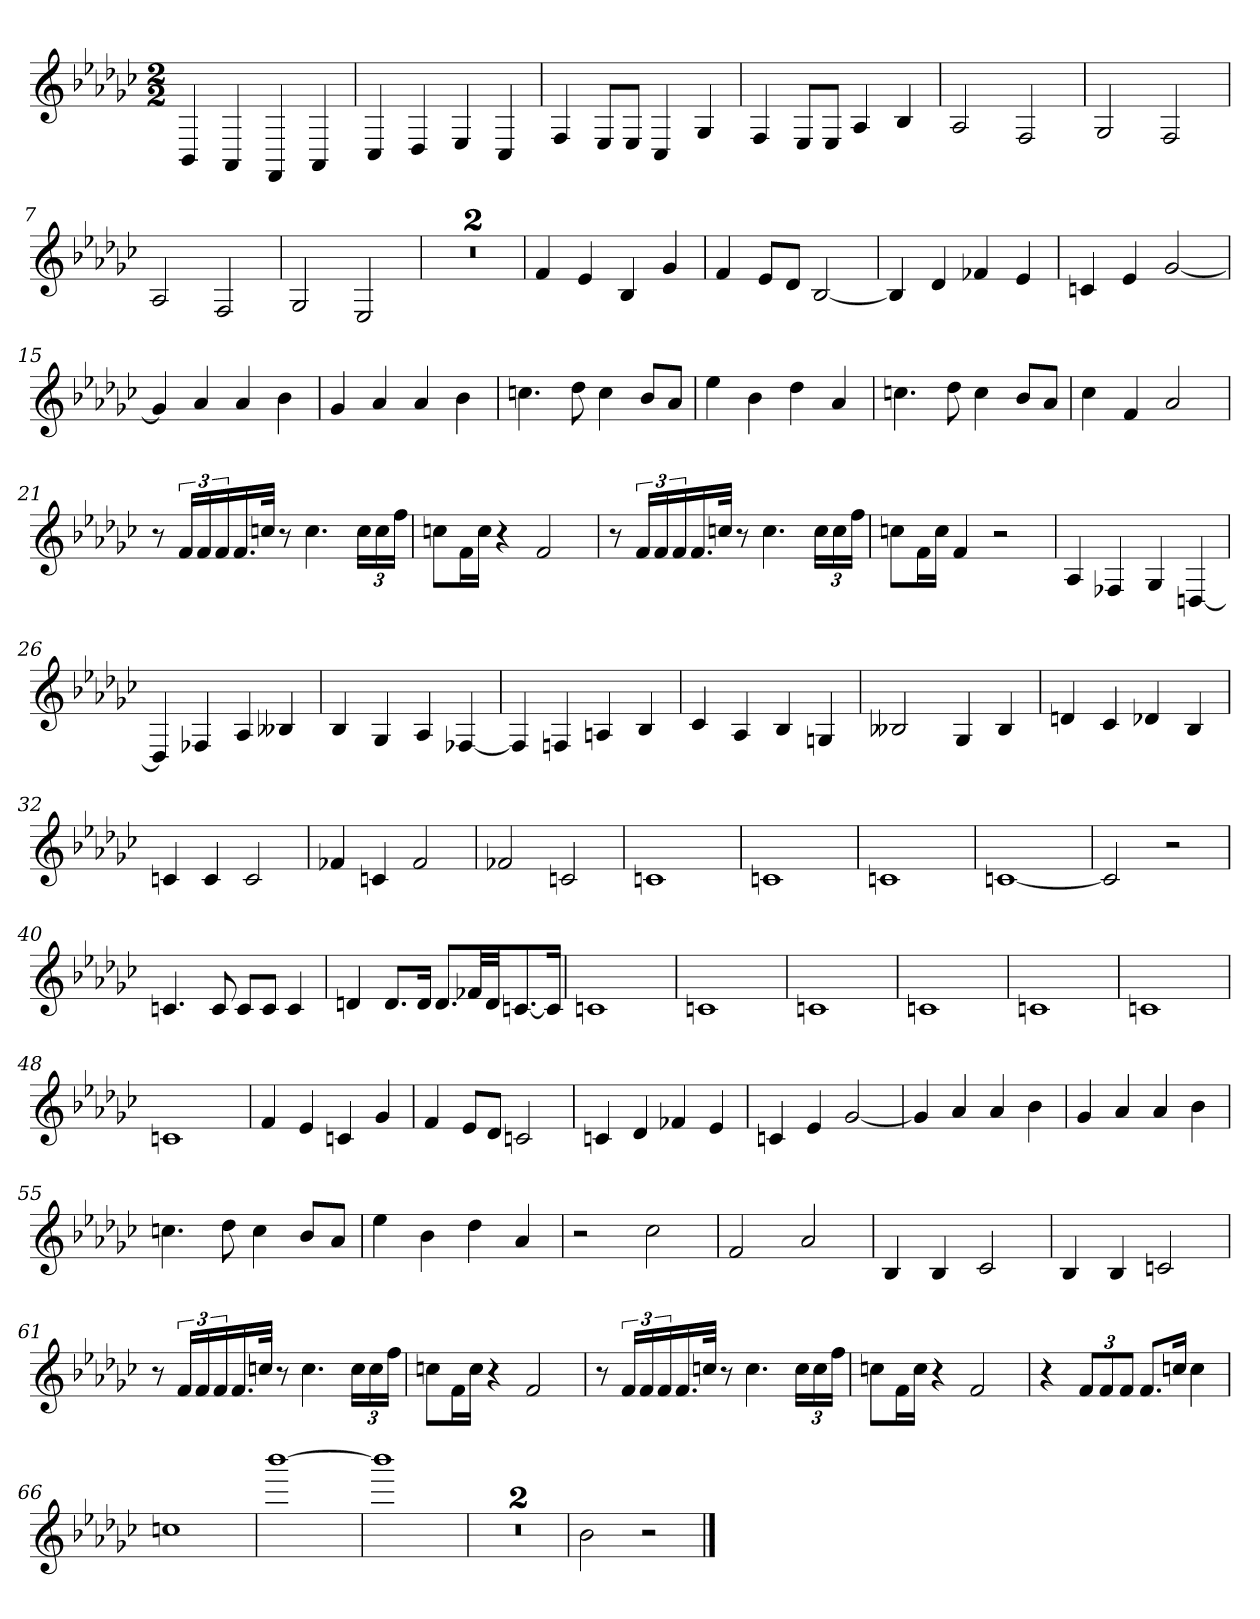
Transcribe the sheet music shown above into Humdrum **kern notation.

**kern
*part1
*staff1
*clefG2
*k[b-e-a-d-g-c-]
*G-:
*M2/2
=1
4BB-
4AA-
4FF
4AA-
=2
4C-
4D-
4E-
4C-
=3
4F
8E-/L
8E-/J
4C-
4G-
=4
4F
8E-/L
8E-/J
4A-
4B-
=5
2A-
2F
=6
2G-
2F
=7
2A-
2F
=8
2G-
2E-
=9
1r
=10
1r
=11
4f
4e-
4B-
4g-
=12
4f
8e-/L
8d-/J
[2B-
=13
4B-]
4d-
4f-X
4e-
=14
4cn
4e-
[2g-
=15
4g-]
4a-
4a-
4b-
=16
4g-
4a-
4a-
4b-
=17
4.ccn
8dd-
4cc
8b-/L
8a-/J
=18
4ee-
4b-
4dd-
4a-
=19
4.ccn
8dd-
4cc
8b-/L
8a-/J
=20
4cc-
4f
2a-
=21
8r
24f/LL
24f/
24f/
16.f/
32ccn/JJk
8r
4.cc
24cc\LL
24cc\
24ff\JJ
=22
8ccn\L
16f\L
16cc\JJ
4r
2f
=23
8r
24f/LL
24f/
24f/
16.f/
32ccn/JJk
8r
4.cc
24cc\LL
24cc\
24ff\JJ
=24
8ccn\L
16f\L
16cc\JJ
4f
2r
=25
4A-
4F-X
4G-
[4Dn
=26
4D]
4F-X
4A-
4B--X
=27
4B-
4G-
4A-
[4F-X
=28
4F-]
4Fn
4An
4B-
=29
4c-
4A-
4B-
4Gn
=30
2B--X
4G-
4B--
=31
4dn
4c-
4d-X
4B-
=32
4cn
4c
2c
=33
4f-X
4cn
2f-
=34
2f-X
2cn
=35
1cn
=36
1cn
=37
1cn
=38
[1cn
=39
2c]
2r
=40
4.cn
8c
8c/L
8c/J
4c
=41
4dn
8.d/L
16d/Jk
8.d/L
32f-X/LL
32d/JJ
[8.cn/
16c/Jk]
=42
1cn
=43
1cn
=44
1cn
=45
1cn
=46
1cn
=47
1cn
=48
1cn
=49
4f
4e-
4cn
4g-
=50
4f
8e-/L
8d-/J
2cn
=51
4cn
4d-
4f-X
4e-
=52
4cn
4e-
[2g-
=53
4g-]
4a-
4a-
4b-
=54
4g-
4a-
4a-
4b-
=55
4.ccn
8dd-
4cc
8b-/L
8a-/J
=56
4ee-
4b-
4dd-
4a-
=57
2r
2cc-
=58
2f
2a-
=59
4B-
4B-
2c-
=60
4B-
4B-
2cn
=61
8r
24f/LL
24f/
24f/
16.f/
32ccn/JJk
8r
4.cc
24cc\LL
24cc\
24ff\JJ
=62
8ccn\L
16f\L
16cc\JJ
4r
2f
=63
8r
24f/LL
24f/
24f/
16.f/
32ccn/JJk
8r
4.cc
24cc\LL
24cc\
24ff\JJ
=64
8ccn\L
16f\L
16cc\JJ
4r
2f
=65
4r
12f/L
12f/
12f/J
8.f/L
16ccn/Jk
4cc
=66
1ccn
=67
[1bbb-
=68
1bbb-]
=69
1r
=70
1r
=71
2b-
2r
==
*-
